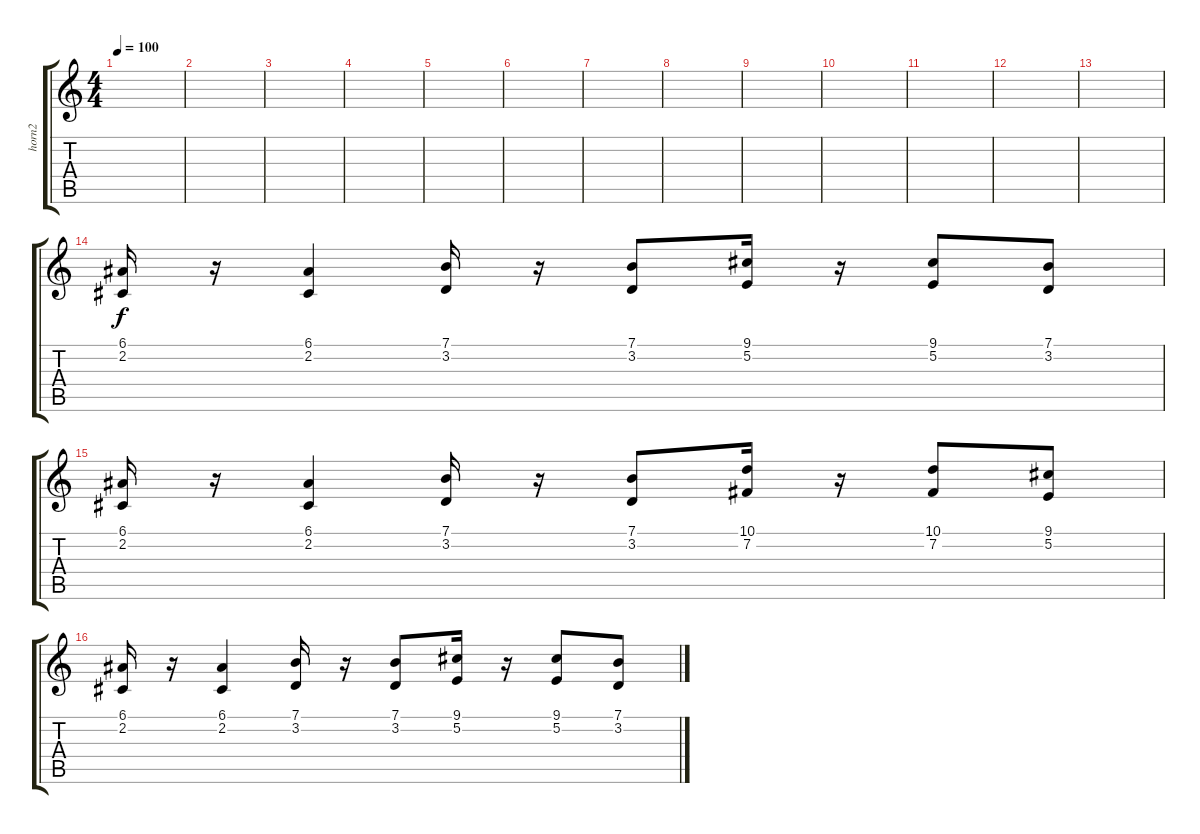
\track ("horn2" "horn2") {instrument brasssection}
\staff {score tabs}
\tuning (E4 B3 G3 D3 A2 E2) {hide}
\ts (4 4)
\tempo 100
\clef g2
\ks c
|
|
|
|
|
|
|
|
|
|
|
|
|
(6.1 2.2).16 r.16 (6.1 2.2).4 (7.1 3.2).16 r.16 (7.1 3.2).8 (9.1 5.2).16 r.16 (9.1 5.2).8 (7.1 3.2).8 |
(6.1 2.2).16 r.16 (6.1 2.2).4 (7.1 3.2).16 r.16 (7.1 3.2).8 (10.1 7.2).16 r.16 (10.1 7.2).8 (9.1 5.2).8 |
(6.1 2.2).16 r.16 (6.1 2.2).4 (7.1 3.2).16 r.16 (7.1 3.2).8 (9.1 5.2).16 r.16 (9.1 5.2).8 (7.1 3.2).8
